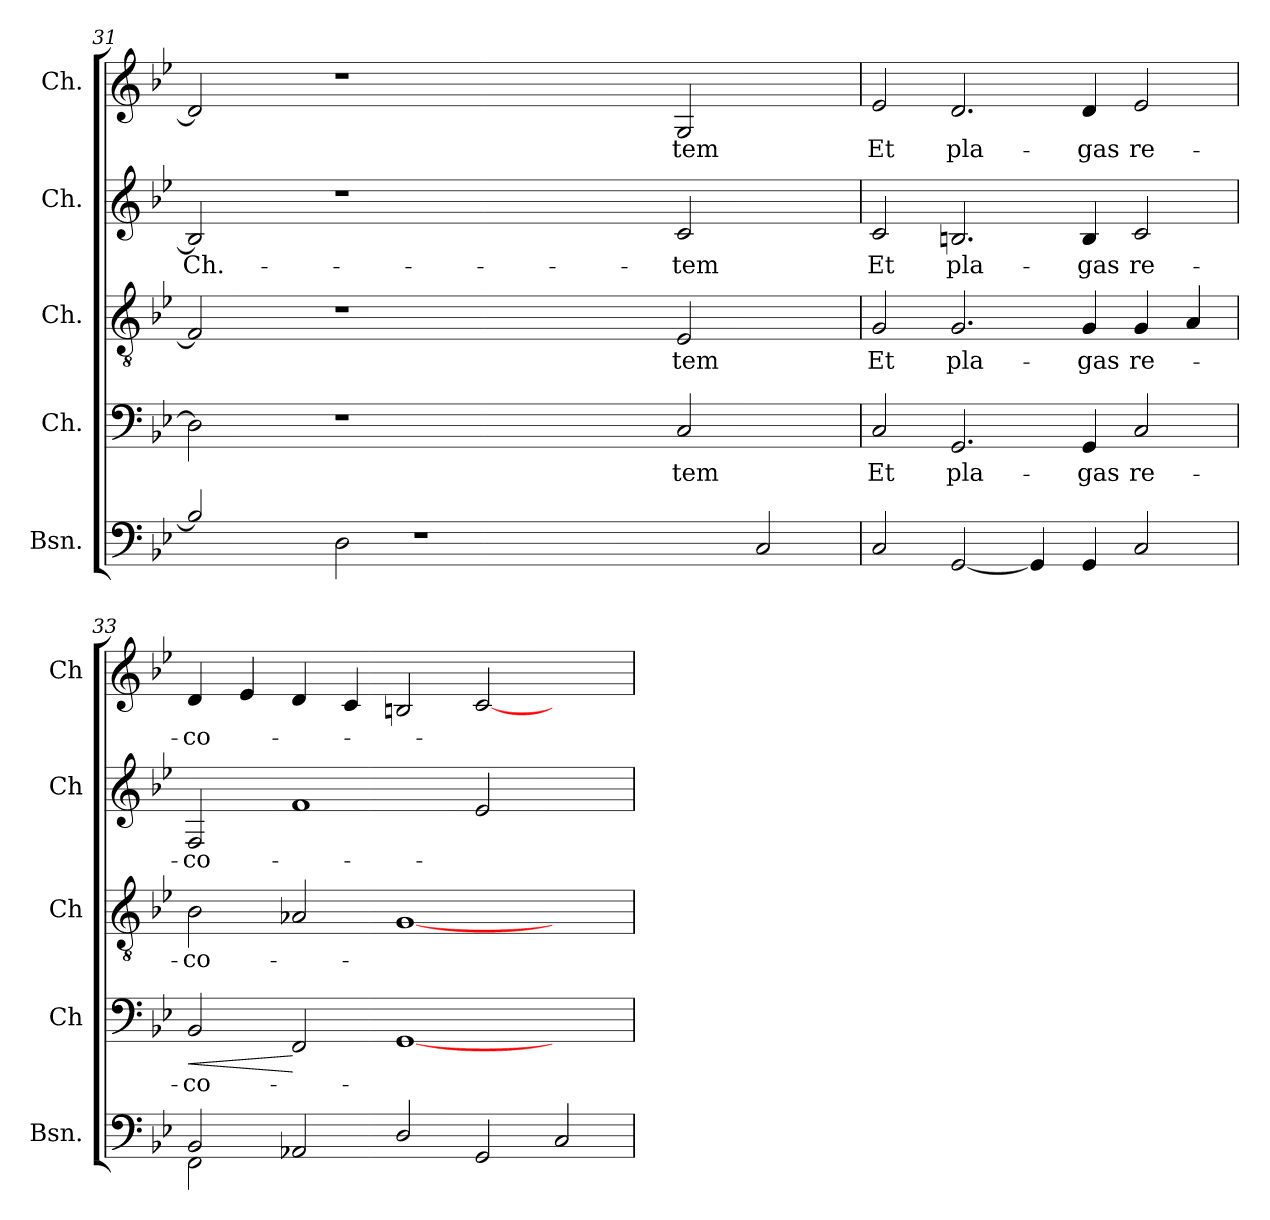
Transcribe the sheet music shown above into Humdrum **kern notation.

**kern	**kern	**text	**dynam	**kern	**text	**kern	**text	**kern	**text
*part5	*part4	*part4	*part4	*part3	*part3	*part2	*part2	*part1	*part1
*staff5	*staff4	*staff4	*staff4	*staff3	*staff3	*staff2	*staff2	*staff1	*staff1
*I"Bsn.	*I"Ch.	*	*	*I"Ch.	*	*I"Ch.	*	*I"Ch.	*
*I'Bsn.	*I'Ch	*	*	*I'Ch	*	*I'Ch	*	*I'Ch	*
!!LO:LB:g=z
*clefF4	*clefF4	*	*	*clefGv2	*	*clefG2	*	*clefG2	*
*k[b-e-]	*k[b-e-]	*	*	*k[b-e-]	*	*k[b-e-]	*	*k[b-e-]	*
*B-:	*B-:	*	*	*B-:	*	*B-:	*	*B-:	*
=31	=31	=31	=31	=31	=31	=31	=31	=31	=31
!	!	!	!	!	!	!	!	!LO:TX:a:t=1 35	!
!	!	!	!	!	!	!	!LO:LY:b:rj	!	!
*	*^	*	*	*	*	*^	*	*^	*
2B/]	2D\]	32ryy	.	.	2F/]	.	2B/]	32ryy	Ch.-	2d/]	4ryy	.
.	.	1ryy	.	.	.	.	.	1ryy	.	.	.	.
.	.	.	.	.	.	.	.	.	.	.	8ryy	.
.	.	.	.	.	.	.	.	.	.	.	16ryy	.
.	.	.	.	.	.	.	.	.	.	.	64ryy	.
.	.	.	.	.	.	.	.	.	.	.	1ryy	.
!	!LO:N:vis=1	!	!	!	!LO:N:vis=1	!	!LO:N:vis=1	!	!	!LO:N:vis=1	!	!
2D\	0r	.	.	.	0r	.	0r	.	.	0r	.	.
!LO:N:vis=1	!	!	!	!	!	!	!	!	!	!	!	!
0r	.	.	.	.	.	.	.	.	.	.	.	.
.	.	1ryy	.	.	.	.	.	1ryy	.	.	.	.
.	.	.	.	.	.	.	.	.	.	.	1ryy	.
.	.	1ryy	.	.	.	.	.	1ryy	.	.	.	.
.	.	.	.	.	.	.	.	.	.	.	1ryy	.
!	!	!	!LO:LY:b:cj	!	!	!LO:LY:b:cj	!	!	!LO:LY:b:cj	!	!	!LO:LY:b:cj
.	2C/	.	-tem	.	2E-/	-tem	2c/	.	-tem	2G/	.	-tem
2C/	2ryy	.	.	.	2ryy	.	2ryy	.	.	2ryy	.	.
.	.	4...ryy	.	.	.	.	.	4...ryy	.	.	.	.
.	.	.	.	.	.	.	.	.	.	.	32.ryy	.
=32	=32	=32	=32	=32	=32	=32	=32	=32	=32	=32	=32	=32
!	!	!	!LO:LY:b:cj	!	!	!LO:LY:b:cj	!	!	!LO:LY:b:cj	!	!	!LO:LY:b:cj
*	*	*	*	*	*	*	*v	*v	*	*	*	*
*	*v	*v	*	*	*	*	*	*	*v	*v	*
2C/	2C/	Et	.	2G/	Et	2c/	Et	2e-/	Et
!	!	!LO:LY:b:cj	!	!	!LO:LY:b:cj	!	!LO:LY:b:cj	!	!LO:LY:b:cj
[<2GG/	2.GG/	pla-	.	2.G/	pla-	2.Bn/	pla-	2.d/	pla-
4GG/]	.	.	.	.	.	.	.	.	.
!	!	!LO:LY:b:cj	!	!	!LO:LY:b:cj	!	!LO:LY:b:cj	!	!LO:LY:b:cj
4GG/	4GG/	-gas	.	4G/	-gas	4B/	-gas	4d/	-gas
!	!	!LO:LY:b:cj	!	!	!LO:LY:b:cj	!	!LO:LY:b:cj	!	!LO:LY:b:cj
2C/	2C/	re-	.	4G/	re-	2c/	re-	2e-/	re-
.	.	.	.	4A/	.	.	.	.	.
=33	=33	=33	=33	=33	=33	=33	=33	=33	=33
*^	*	*	*	*	*	*	*	*	*
!	!	!	!LO:LY:b:cj	!LO:HP:b	!	!LO:LY:b:cj	!	!LO:LY:b:cj	!	!LO:LY:b:cj
2BB-/	2FF\	2BB-/	-co-	<	2B-\	-co-	2F/	-co-	4d/	-co-
.	.	.	.	.	.	.	.	.	4e-/	.
2AA-X/	0ryy	2FF/	.	[	2A-X/	.	1f	.	4d/	.
.	.	.	.	.	.	.	.	.	4c/	.
2D/	.	[<1GG	.	.	[<1G	.	.	.	2Bn/	.
2GG/	.	.	.	.	.	.	2e-/	.	[<2c/	.
2C/	.	2ryy	.	.	2ryy	.	2ryy	.	2ryy	.
*v	*v	*	*	*	*	*	*	*	*	*
=	=	=	=	=	=	=	=	=	=
*-	*-	*-	*-	*-	*-	*-	*-	*-	*-
